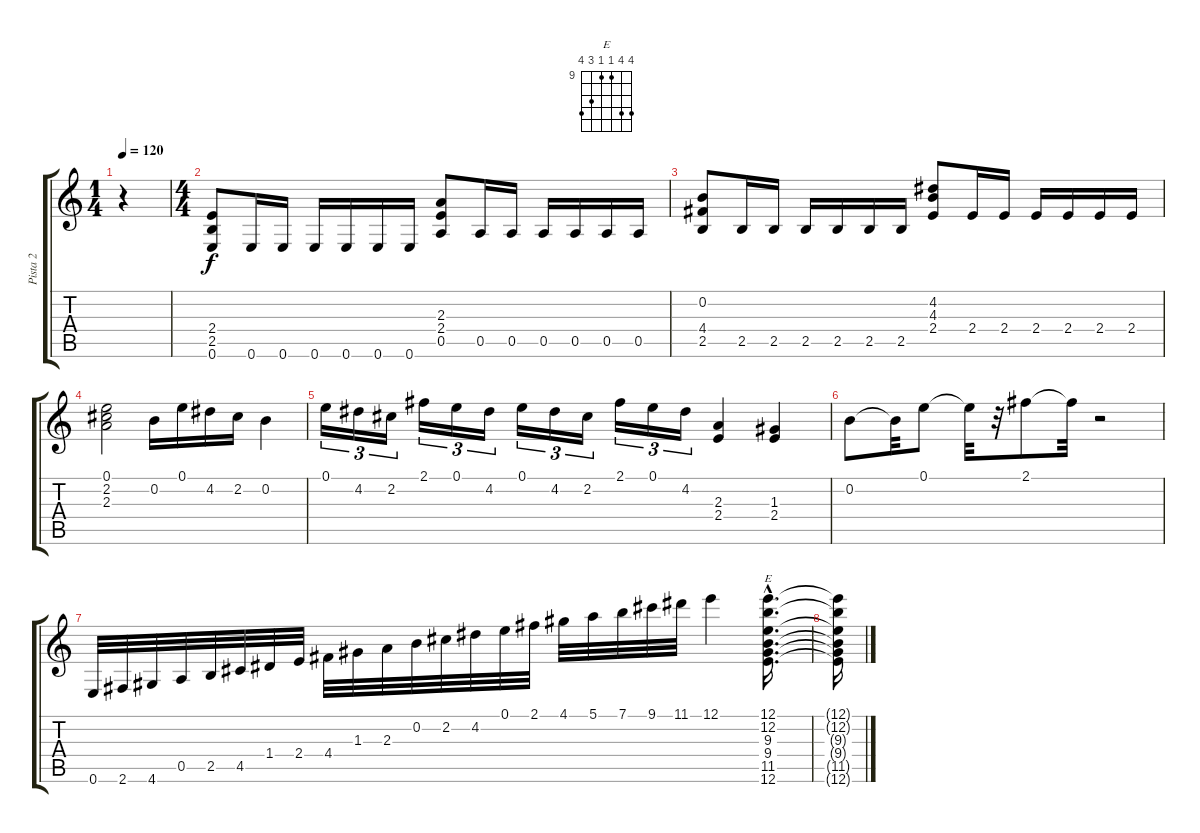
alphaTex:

\track ("Pista 2" "Pista 2") {instrument distortionguitar}
\staff {score tabs}
\tuning (E4 B3 G3 D3 A2 E2) {hide}
\chord ("E" 12 12 9 9 11 12) {firstfret 9}
\ts (1 4)
\tempo 120
\clef g2
\ks c
r.4{dy f instrument distortionguitar} |
\ts (4 4)
(2.4 2.5 0.6).8 0.6.16 0.6.16 0.6.16 0.6.16 0.6.16 0.6.16 (2.3 2.4 0.5).8 0.5.16 0.5.16 0.5.16 0.5.16 0.5.16 0.5.16 |
(0.2 4.4 2.5).8 2.5.16 2.5.16 2.5.16 2.5.16 2.5.16 2.5.16 (4.2 4.3 2.4).8 2.4.16 2.4.16 2.4.16 2.4.16 2.4.16 2.4.16 |
(0.1 2.2 2.3).2 0.2.16 0.1.16 4.2.16 2.2.16 0.2.4 |
0.1.16{tu (3 2)} 4.2.16{tu (3 2)} 2.2.16{tu (3 2)} 2.1.16{tu (3 2)} 0.1.16{tu (3 2)} 4.2.16{tu (3 2)} 0.1.16{tu (3 2)} 4.2.16{tu (3 2)} 2.2.16{tu (3 2)} 2.1.16{tu (3 2)} 0.1.16{tu (3 2)} 4.2.16{tu (3 2)} (2.3 2.4).4 (1.3 2.4).4 |
0.2.8 0.2{t}.32 0.1.8 0.1{t}.32 r.32 2.1.8 2.1{t}.32 r.2 |
0.6.32 2.6.32 4.6.32 0.5.32 2.5.32 4.5.32 1.4.32 2.4.32 4.4.32 1.3.32 2.3.32 0.2.32 2.2.32 4.2.32 0.1.32 2.1.32 4.1.32 5.1.32 7.1.32 9.1.32 11.1.32 12.1.4 (12.1{hac} 12.2{hac} 9.3{hac} 9.4{hac} 11.5{hac} 12.6{hac}).16{d ch "E"} |
(12.1{t} 12.2{t} 9.3{t} 9.4{t} 11.5{t} 12.6{t}).16
